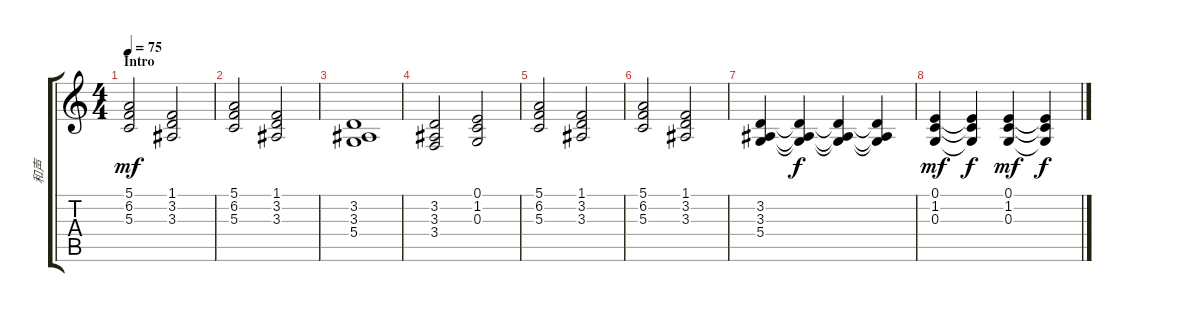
\track ("和声" "和声") {instrument choiraahs}
\staff {score tabs}
\tuning (E4 B3 G3 D3 A2 E2) {hide}
\ts (4 4)
\section ("" "Intro")
\tempo 75
\clef g2
\ks c
(5.1 6.2 5.3).2{dy mf} (1.1 3.2 3.3).2 |
(5.1 6.2 5.3).2 (1.1 3.2 3.3).2 |
(3.2 3.3 5.4).1 |
(3.2 3.3 3.4).2 (0.1 1.2 0.3).2 |
(5.1 6.2 5.3).2 (1.1 3.2 3.3).2 |
(5.1 6.2 5.3).2 (1.1 3.2 3.3).2 |
(3.2 3.3 5.4).4 (3.2{t} 3.3{t} 5.4{t}).4{dy f volume 11} (3.2{t} 3.3{t} 5.4{t}).4{volume 10} (3.2{t} 3.3{t} 5.4{t}).4{volume 9} |
(0.1 1.2 0.3).4{dy mf volume 8} (0.1{t} 1.2{t} 0.3{t}).4{dy f volume 6} (0.1 1.2 0.3).4{dy mf volume 4} (0.1{t} 1.2{t} 0.3{t}).4{dy f volume 2}
